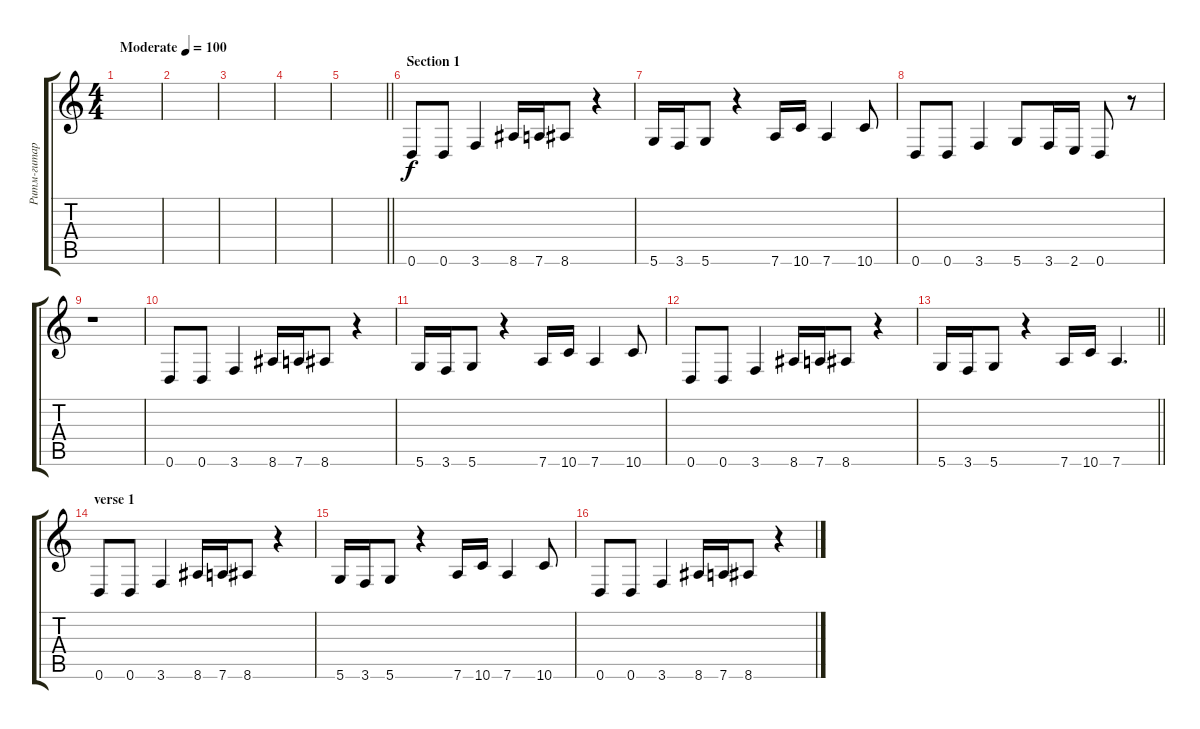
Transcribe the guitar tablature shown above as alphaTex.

\track ("Ритм-гитара (Правая) " "Ритм-гитар") {instrument distortionguitar}
\staff {score tabs}
\tuning (D4 B3 G3 D3 A2 D2) {hide}
\ts (4 4)
\tempo (100 "Moderate")
\clef g2
\ks c
|
|
|
|
\barLineRight lightlight
|
\section ("" "Section 1")
0.6.8 0.6.8 3.6.4 8.6.16 7.6.16 8.6.8 r.4 |
5.6.16 3.6.16 5.6.8 r.4 7.6.16 10.6.16 7.6.4 10.6.8 |
0.6.8 0.6.8 3.6.4 5.6.8 3.6.16 2.6.16 0.6.8 r.8 |
r.1 |
0.6.8 0.6.8 3.6.4 8.6.16 7.6.16 8.6.8 r.4 |
5.6.16 3.6.16 5.6.8 r.4 7.6.16 10.6.16 7.6.4 10.6.8 |
0.6.8 0.6.8 3.6.4 8.6.16 7.6.16 8.6.8 r.4 |
\barLineRight lightlight
5.6.16 3.6.16 5.6.8 r.4 7.6.16 10.6.16 7.6.4{d} |
\section ("" "verse 1")
0.6.8 0.6.8 3.6.4 8.6.16 7.6.16 8.6.8 r.4 |
5.6.16 3.6.16 5.6.8 r.4 7.6.16 10.6.16 7.6.4 10.6.8 |
0.6.8 0.6.8 3.6.4 8.6.16 7.6.16 8.6.8 r.4
